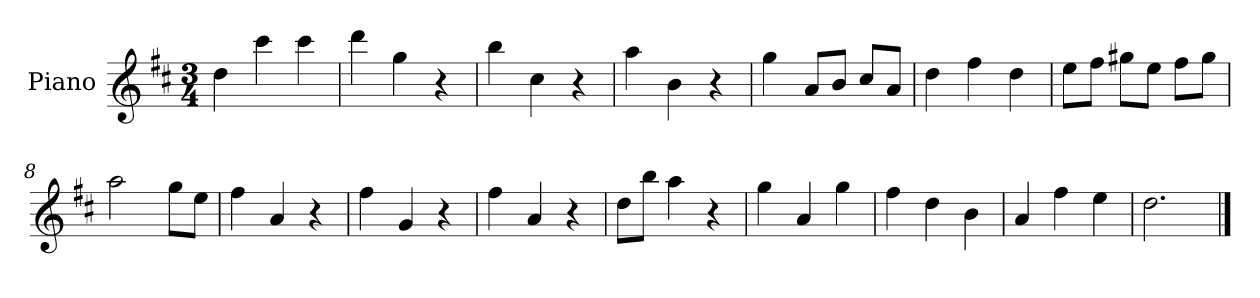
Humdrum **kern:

**kern
*part1
*staff1
*I"Piano
*I'Pno.
*clefG2
*k[f#c#]
*M3/4
*MM120
=1
4dd\
4ccc#\
4ccc#\
=2
4ddd\
4gg\
4r
=3
4bb\
4cc#\
4r
=4
4aa\
4b\
4r
=5
4gg\
8a/L
8b/J
8cc#/L
8a/J
=6
4dd\
4ff#\
4dd\
=7
8ee\L
8ff#\J
8gg#X\L
8ee\J
8ff#\L
8gg#\J
=8
2aa\
8gg\L
8ee\J
=9
4ff#\
4a/
4r
=10
4ff#\
4g/
4r
=11
4ff#\
4a/
4r
!!LO:LB:g=z
=12
8dd\L
8bb\J
4aa\
4r
=13
4gg\
4a/
4gg\
=14
4ff#\
4dd\
4b\
=15
4a/
4ff#\
4ee\
=16
2.dd\
==
*-
